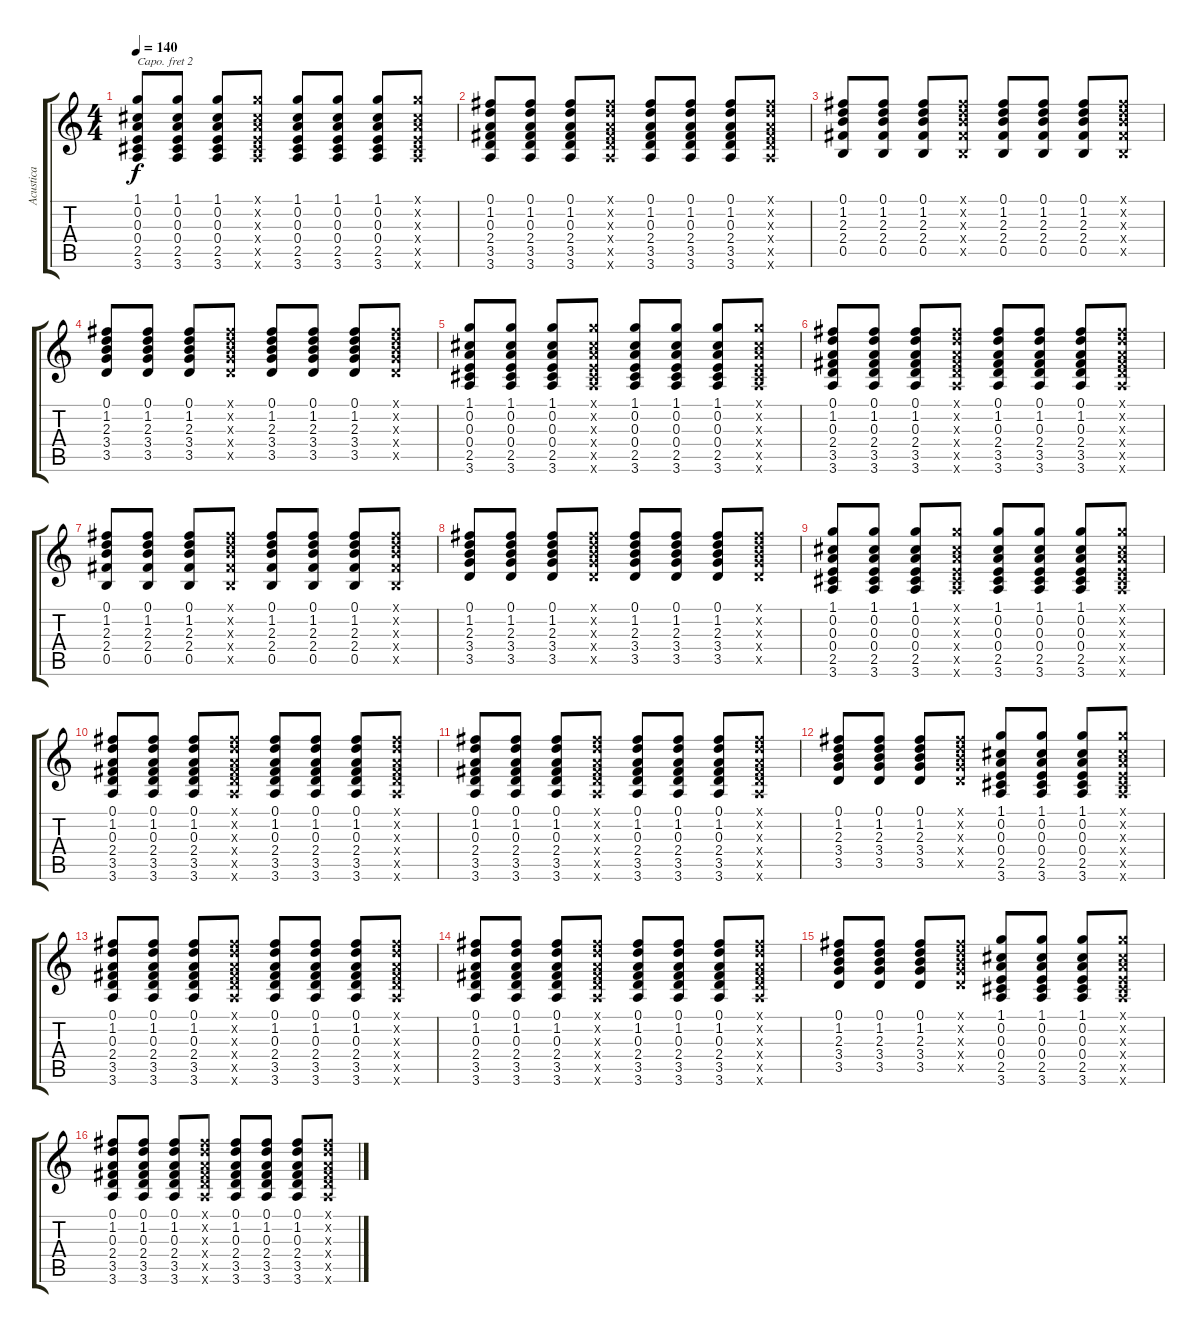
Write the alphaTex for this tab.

\track ("Acustica" "Acustica") {instrument acousticguitarsteel}
\staff {score tabs}
\capo 2
\tuning (E4 B3 G3 D3 A2 E2) {hide}
\ts (4 4)
\tempo 140
\clef g2
\ks c
(1.1 0.2 0.3 0.4 2.5 3.6).8{dy f} (1.1 0.2 0.3 0.4 2.5 3.6).8 (1.1 0.2 0.3 0.4 2.5 3.6).8 (1.1{x} 0.2{x} 0.3{x} 0.4{x} 2.5{x} 3.6{x}).8 (1.1 0.2 0.3 0.4 2.5 3.6).8 (1.1 0.2 0.3 0.4 2.5 3.6).8 (1.1 0.2 0.3 0.4 2.5 3.6).8 (1.1{x} 0.2{x} 0.3{x} 0.4{x} 2.5{x} 3.6{x}).8 |
(0.1 1.2 0.3 2.4 3.5 3.6).8 (0.1 1.2 0.3 2.4 3.5 3.6).8 (0.1 1.2 0.3 2.4 3.5 3.6).8 (0.1{x} 1.2{x} 0.3{x} 2.4{x} 3.5{x} 3.6{x}).8 (0.1 1.2 0.3 2.4 3.5 3.6).8 (0.1 1.2 0.3 2.4 3.5 3.6).8 (0.1 1.2 0.3 2.4 3.5 3.6).8 (0.1{x} 1.2{x} 0.3{x} 2.4{x} 3.5{x} 3.6{x}).8 |
(0.1 1.2 2.3 2.4 0.5).8 (0.1 1.2 2.3 2.4 0.5).8 (0.1 1.2 2.3 2.4 0.5).8 (0.1{x} 1.2{x} 2.3{x} 2.4{x} 0.5{x}).8 (0.1 1.2 2.3 2.4 0.5).8 (0.1 1.2 2.3 2.4 0.5).8 (0.1 1.2 2.3 2.4 0.5).8 (0.1{x} 1.2{x} 2.3{x} 2.4{x} 0.5{x}).8 |
(0.1 1.2 2.3 3.4 3.5).8 (0.1 1.2 2.3 3.4 3.5).8 (0.1 1.2 2.3 3.4 3.5).8 (0.1{x} 1.2{x} 2.3{x} 3.4{x} 3.5{x}).8 (0.1 1.2 2.3 3.4 3.5).8 (0.1 1.2 2.3 3.4 3.5).8 (0.1 1.2 2.3 3.4 3.5).8 (0.1{x} 1.2{x} 2.3{x} 3.4{x} 3.5{x}).8 |
(1.1 0.2 0.3 0.4 2.5 3.6).8 (1.1 0.2 0.3 0.4 2.5 3.6).8 (1.1 0.2 0.3 0.4 2.5 3.6).8 (1.1{x} 0.2{x} 0.3{x} 0.4{x} 2.5{x} 3.6{x}).8 (1.1 0.2 0.3 0.4 2.5 3.6).8 (1.1 0.2 0.3 0.4 2.5 3.6).8 (1.1 0.2 0.3 0.4 2.5 3.6).8 (1.1{x} 0.2{x} 0.3{x} 0.4{x} 2.5{x} 3.6{x}).8 |
(0.1 1.2 0.3 2.4 3.5 3.6).8 (0.1 1.2 0.3 2.4 3.5 3.6).8 (0.1 1.2 0.3 2.4 3.5 3.6).8 (0.1{x} 1.2{x} 0.3{x} 2.4{x} 3.5{x} 3.6{x}).8 (0.1 1.2 0.3 2.4 3.5 3.6).8 (0.1 1.2 0.3 2.4 3.5 3.6).8 (0.1 1.2 0.3 2.4 3.5 3.6).8 (0.1{x} 1.2{x} 0.3{x} 2.4{x} 3.5{x} 3.6{x}).8 |
(0.1 1.2 2.3 2.4 0.5).8 (0.1 1.2 2.3 2.4 0.5).8 (0.1 1.2 2.3 2.4 0.5).8 (0.1{x} 1.2{x} 2.3{x} 2.4{x} 0.5{x}).8 (0.1 1.2 2.3 2.4 0.5).8 (0.1 1.2 2.3 2.4 0.5).8 (0.1 1.2 2.3 2.4 0.5).8 (0.1{x} 1.2{x} 2.3{x} 2.4{x} 0.5{x}).8 |
(0.1 1.2 2.3 3.4 3.5).8 (0.1 1.2 2.3 3.4 3.5).8 (0.1 1.2 2.3 3.4 3.5).8 (0.1{x} 1.2{x} 2.3{x} 3.4{x} 3.5{x}).8 (0.1 1.2 2.3 3.4 3.5).8 (0.1 1.2 2.3 3.4 3.5).8 (0.1 1.2 2.3 3.4 3.5).8 (0.1{x} 1.2{x} 2.3{x} 3.4{x} 3.5{x}).8 |
(1.1 0.2 0.3 0.4 2.5 3.6).8 (1.1 0.2 0.3 0.4 2.5 3.6).8 (1.1 0.2 0.3 0.4 2.5 3.6).8 (1.1{x} 0.2{x} 0.3{x} 0.4{x} 2.5{x} 3.6{x}).8 (1.1 0.2 0.3 0.4 2.5 3.6).8 (1.1 0.2 0.3 0.4 2.5 3.6).8 (1.1 0.2 0.3 0.4 2.5 3.6).8 (1.1{x} 0.2{x} 0.3{x} 0.4{x} 2.5{x} 3.6{x}).8 |
(0.1 1.2 0.3 2.4 3.5 3.6).8 (0.1 1.2 0.3 2.4 3.5 3.6).8 (0.1 1.2 0.3 2.4 3.5 3.6).8 (0.1{x} 1.2{x} 0.3{x} 2.4{x} 3.5{x} 3.6{x}).8 (0.1 1.2 0.3 2.4 3.5 3.6).8 (0.1 1.2 0.3 2.4 3.5 3.6).8 (0.1 1.2 0.3 2.4 3.5 3.6).8 (0.1{x} 1.2{x} 0.3{x} 2.4{x} 3.5{x} 3.6{x}).8 |
(0.1 1.2 0.3 2.4 3.5 3.6).8 (0.1 1.2 0.3 2.4 3.5 3.6).8 (0.1 1.2 0.3 2.4 3.5 3.6).8 (0.1{x} 1.2{x} 0.3{x} 2.4{x} 3.5{x} 3.6{x}).8 (0.1 1.2 0.3 2.4 3.5 3.6).8 (0.1 1.2 0.3 2.4 3.5 3.6).8 (0.1 1.2 0.3 2.4 3.5 3.6).8 (0.1{x} 1.2{x} 0.3{x} 2.4{x} 3.5{x} 3.6{x}).8 |
(0.1 1.2 2.3 3.4 3.5).8 (0.1 1.2 2.3 3.4 3.5).8 (0.1 1.2 2.3 3.4 3.5).8 (0.1{x} 1.2{x} 2.3{x} 3.4{x} 3.5{x}).8 (1.1 0.2 0.3 0.4 2.5 3.6).8 (1.1 0.2 0.3 0.4 2.5 3.6).8 (1.1 0.2 0.3 0.4 2.5 3.6).8 (1.1{x} 0.2{x} 0.3{x} 0.4{x} 2.5{x} 3.6{x}).8 |
(0.1 1.2 0.3 2.4 3.5 3.6).8 (0.1 1.2 0.3 2.4 3.5 3.6).8 (0.1 1.2 0.3 2.4 3.5 3.6).8 (0.1{x} 1.2{x} 0.3{x} 2.4{x} 3.5{x} 3.6{x}).8 (0.1 1.2 0.3 2.4 3.5 3.6).8 (0.1 1.2 0.3 2.4 3.5 3.6).8 (0.1 1.2 0.3 2.4 3.5 3.6).8 (0.1{x} 1.2{x} 0.3{x} 2.4{x} 3.5{x} 3.6{x}).8 |
(0.1 1.2 0.3 2.4 3.5 3.6).8 (0.1 1.2 0.3 2.4 3.5 3.6).8 (0.1 1.2 0.3 2.4 3.5 3.6).8 (0.1{x} 1.2{x} 0.3{x} 2.4{x} 3.5{x} 3.6{x}).8 (0.1 1.2 0.3 2.4 3.5 3.6).8 (0.1 1.2 0.3 2.4 3.5 3.6).8 (0.1 1.2 0.3 2.4 3.5 3.6).8 (0.1{x} 1.2{x} 0.3{x} 2.4{x} 3.5{x} 3.6{x}).8 |
(0.1 1.2 2.3 3.4 3.5).8 (0.1 1.2 2.3 3.4 3.5).8 (0.1 1.2 2.3 3.4 3.5).8 (0.1{x} 1.2{x} 2.3{x} 3.4{x} 3.5{x}).8 (1.1 0.2 0.3 0.4 2.5 3.6).8 (1.1 0.2 0.3 0.4 2.5 3.6).8 (1.1 0.2 0.3 0.4 2.5 3.6).8 (1.1{x} 0.2{x} 0.3{x} 0.4{x} 2.5{x} 3.6{x}).8 |
(0.1 1.2 0.3 2.4 3.5 3.6).8 (0.1 1.2 0.3 2.4 3.5 3.6).8 (0.1 1.2 0.3 2.4 3.5 3.6).8 (0.1{x} 1.2{x} 0.3{x} 2.4{x} 3.5{x} 3.6{x}).8 (0.1 1.2 0.3 2.4 3.5 3.6).8 (0.1 1.2 0.3 2.4 3.5 3.6).8 (0.1 1.2 0.3 2.4 3.5 3.6).8 (0.1{x} 1.2{x} 0.3{x} 2.4{x} 3.5{x} 3.6{x}).8
